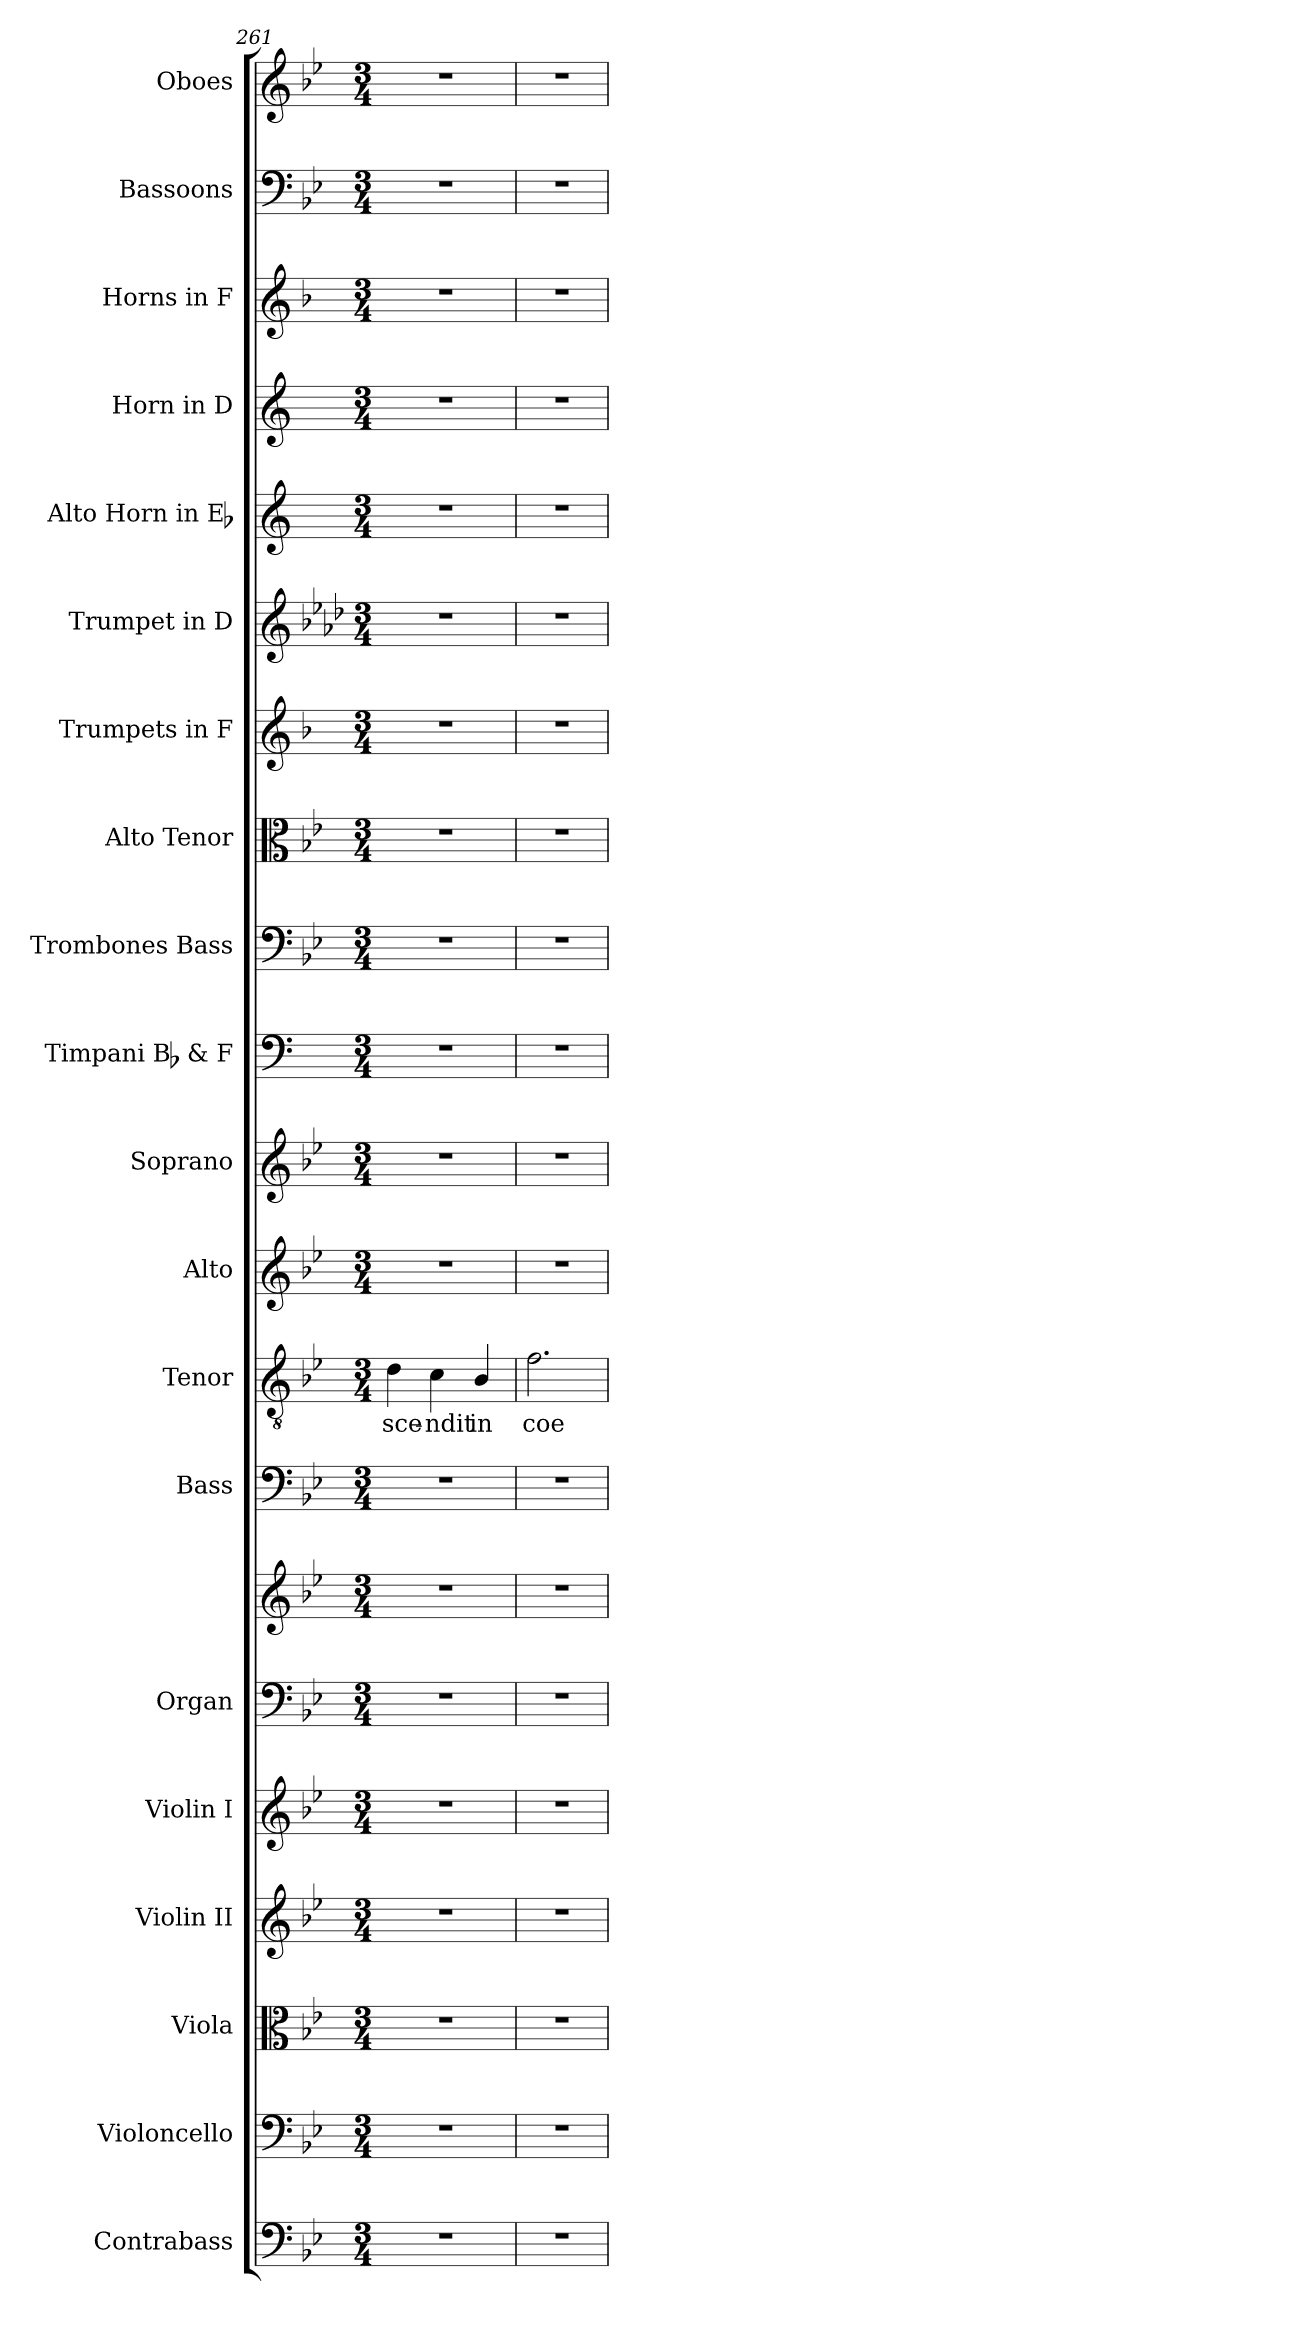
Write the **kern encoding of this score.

**kern	**kern	**kern	**kern	**kern	**kern	**kern	**kern	**kern	**text	**kern	**kern	**kern	**kern	**kern	**kern	**kern	**kern	**kern	**kern	**kern	**kern
*part20	*part19	*part18	*part17	*part16	*part15	*part15	*part14	*part13	*part13	*part12	*part11	*part10	*part9	*part8	*part7	*part6	*part5	*part4	*part3	*part2	*part1
*staff21	*staff20	*staff19	*staff18	*staff17	*staff16	*staff15	*staff14	*staff13	*staff13	*staff12	*staff11	*staff10	*staff9	*staff8	*staff7	*staff6	*staff5	*staff4	*staff3	*staff2	*staff1
*I"Contrabass	*I"Violoncello	*I"Viola	*I"Violin II	*I"Violin I	*I"Organ	*	*I"Bass	*I"Tenor	*	*I"Alto	*I"Soprano	*I"Timpani Bb & F	*I"Trombones  Bass	*I"Alto Tenor	*I"Trumpets in F	*I"Trumpet in D	*I"Alto Horn in Eb	*I"Horn in D	*I"Horns in F	*I"Bassoons	*I"Oboes
*I'Cb.	*I'Vc.	*I'Vla.	*I'Vln. II	*I'Vln. I	*I'Org.	*	*I'B.	*I'T.	*	*I'A.	*I'S.	*I'Timp.	*	*	*	*	*	*	*I'Hn.	*I'Bsn.	*I'Ob.
*clefF4	*clefF4	*clefC3	*clefG2	*clefG2	*clefF4	*clefG2	*clefF4	*clefGv2	*	*clefG2	*clefG2	*clefF4	*clefF4	*clefC3	*clefG2	*clefG2	*clefG2	*clefG2	*clefG2	*clefF4	*clefG2
*ITrd7c12	*	*	*	*	*	*	*	*ITrd7c12	*	*	*	*	*	*	*ITrd4c7	*ITrd-1c-2	*ITrd5c8	*ITrd6c10	*ITrd4c7	*	*
*k[b-e-]	*k[b-e-]	*k[b-e-]	*k[b-e-]	*k[b-e-]	*k[b-e-]	*k[b-e-]	*k[b-e-]	*k[b-e-]	*	*k[b-e-]	*k[b-e-]	*k[]	*k[b-e-]	*k[b-e-]	*k[b-e-]	*k[b-e-]	*k[f#c#g#d#]	*k[f#c#]	*k[b-e-]	*k[b-e-]	*k[b-e-]
*B-:	*B-:	*B-:	*B-:	*B-:	*B-:	*B-:	*B-:	*B-:	*	*B-:	*B-:	*C:	*B-:	*B-:	*B-:	*B-:	*E:	*D:	*B-:	*B-:	*B-:
*M3/4	*M3/4	*M3/4	*M3/4	*M3/4	*M3/4	*M3/4	*M3/4	*M3/4	*	*M3/4	*M3/4	*M3/4	*M3/4	*M3/4	*M3/4	*M3/4	*M3/4	*M3/4	*M3/4	*M3/4	*M3/4
=261	=261	=261	=261	=261	=261	=261	=261	=261	=261	=261	=261	=261	=261	=261	=261	=261	=261	=261	=261	=261	=261
!LO:N:vis=1	!LO:N:vis=1	!LO:N:vis=1	!LO:N:vis=1	!LO:N:vis=1	!LO:N:vis=1	!LO:N:vis=1	!LO:N:vis=1	!	!	!	!	!	!	!	!	!	!	!	!	!	!
!	!	!	!	!	!	!	!	!	!LO:LY:b:color=#000000	!LO:N:vis=1	!LO:N:vis=1	!LO:N:vis=1	!LO:N:vis=1	!LO:N:vis=1	!LO:N:vis=1	!LO:N:vis=1	!LO:N:vis=1	!LO:N:vis=1	!LO:N:vis=1	!LO:N:vis=1	!LO:N:vis=1
2.r	2.r	2.r	2.r	2.r	2.r	2.r	2.r	4Di\	-sce-	2.r	2.r	2.r	2.r	2.r	2.r	2.r	2.r	2.r	2.r	2.r	2.r
!	!	!	!	!	!	!	!	!	!LO:LY:b:color=#000000	!	!	!	!	!	!	!	!	!	!	!	!
.	.	.	.	.	.	.	.	4Ci\	-ndit	.	.	.	.	.	.	.	.	.	.	.	.
!	!	!	!	!	!	!	!	!	!LO:LY:b:color=#000000	!	!	!	!	!	!	!	!	!	!	!	!
.	.	.	.	.	.	.	.	4BB-i/	in	.	.	.	.	.	.	.	.	.	.	.	.
=262	=262	=262	=262	=262	=262	=262	=262	=262	=262	=262	=262	=262	=262	=262	=262	=262	=262	=262	=262	=262	=262
!LO:N:vis=1	!LO:N:vis=1	!LO:N:vis=1	!LO:N:vis=1	!LO:N:vis=1	!LO:N:vis=1	!LO:N:vis=1	!LO:N:vis=1	!	!	!	!	!	!	!	!	!	!	!	!	!	!
!	!	!	!	!	!	!	!	!	!LO:LY:b:color=#000000	!LO:N:vis=1	!LO:N:vis=1	!LO:N:vis=1	!LO:N:vis=1	!LO:N:vis=1	!LO:N:vis=1	!LO:N:vis=1	!LO:N:vis=1	!LO:N:vis=1	!LO:N:vis=1	!LO:N:vis=1	!LO:N:vis=1
2.r	2.r	2.r	2.r	2.r	2.r	2.r	2.r	2.Fi\	coe-	2.r	2.r	2.r	2.r	2.r	2.r	2.r	2.r	2.r	2.r	2.r	2.r
=	=	=	=	=	=	=	=	=	=	=	=	=	=	=	=	=	=	=	=	=	=
*-	*-	*-	*-	*-	*-	*-	*-	*-	*-	*-	*-	*-	*-	*-	*-	*-	*-	*-	*-	*-	*-
